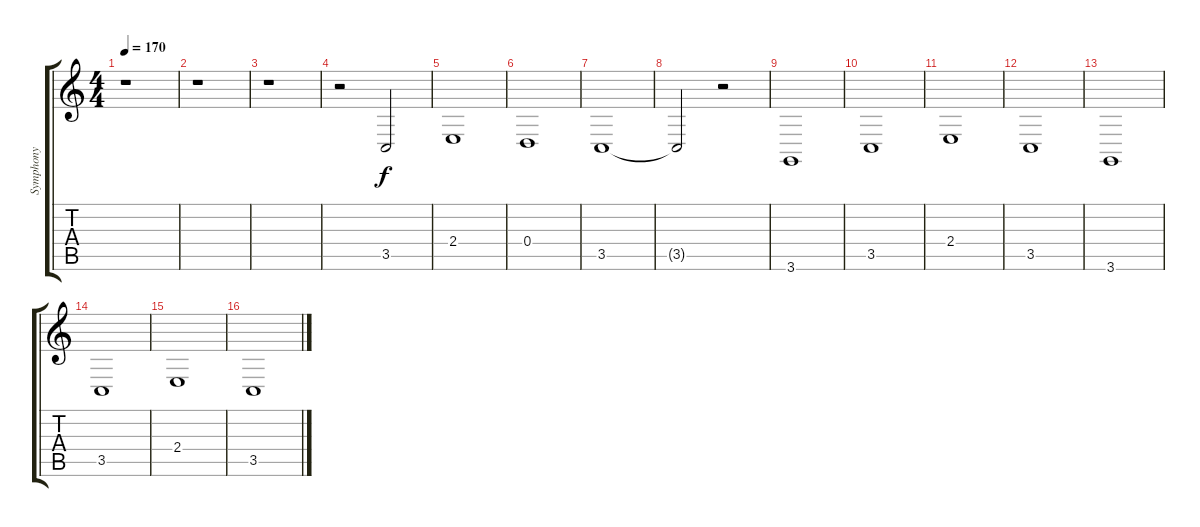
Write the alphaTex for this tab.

\track ("Symphony" "Symphony") {instrument stringensemble1}
\staff {score tabs}
\tuning (E4 B3 G3 D3 A2 E2) {hide}
\ts (4 4)
\tempo 170
\clef g2
\ks c
r.1{dy f} |
r.1 |
r.1 |
r.2 3.5.2 |
2.4.1 |
0.4.1 |
3.5.1 |
3.5{t}.2 r.2 |
3.6.1 |
3.5.1 |
2.4.1 |
3.5.1 |
3.6.1 |
3.5.1 |
2.4.1 |
3.5.1
